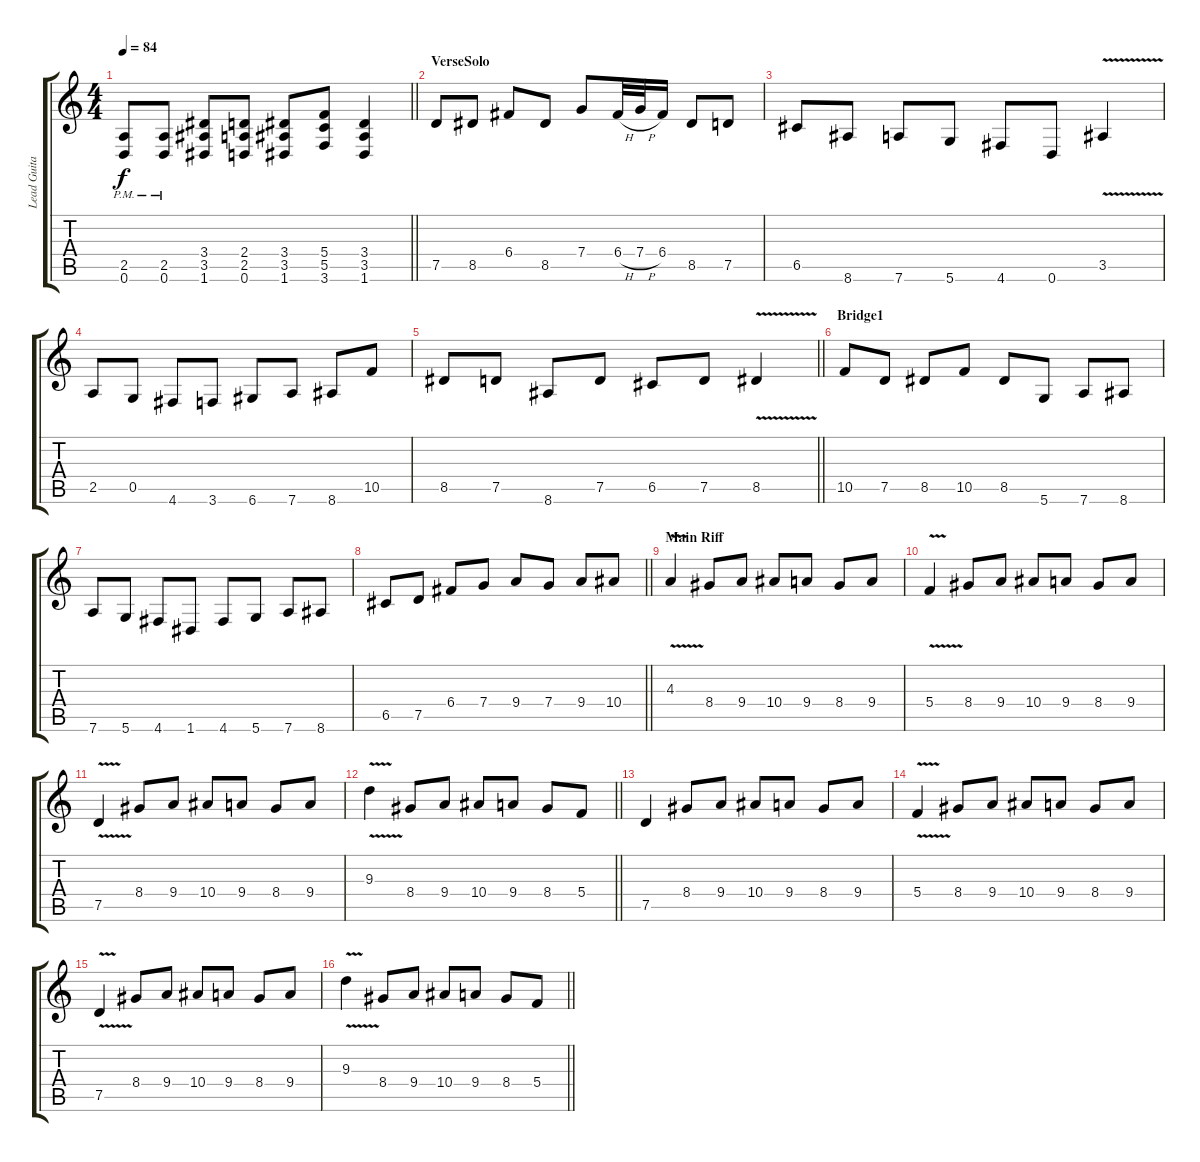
\track ("Lead Guitar" "Lead Guita") {instrument distortionguitar}
\staff {score tabs}
\tuning (D4 A3 F3 C3 G2 D2) {hide}
\ts (4 4)
\tempo 84
\clef g2
\barLineRight lightlight
\ks c
(2.5{pm} 0.6{pm}).8{dy f} (2.5{pm} 0.6{pm}).8 (3.4 3.5 1.6).8 (2.4 2.5 0.6).8 (3.4 3.5 1.6).8 (5.4 5.5 3.6).8 (3.4 3.5 1.6).4 |
\section ("" "VerseSolo")
7.5.8 8.5.8 6.4.8 8.5.8 7.4.8 6.4{h}.32 7.4{h}.32 6.4.16 8.5.8 7.5.8 |
6.5.8 8.6.8 7.6.8 5.6.8 4.6.8 0.6.8 3.5{v}.4 |
2.5.8 0.5.8 4.6.8 3.6.8 6.6.8 7.6.8 8.6.8 10.5.8 |
\barLineRight lightlight
8.5.8 7.5.8 8.6.8 7.5.8 6.5.8 7.5.8 8.5{v}.4 |
\section ("" "Bridge1")
10.5.8 7.5.8 8.5.8 10.5.8 8.5.8 5.6.8 7.6.8 8.6.8 |
7.6.8 5.6.8 4.6.8 1.6.8 4.6.8 5.6.8 7.6.8 8.6.8 |
\barLineRight lightlight
6.5.8 7.5.8 6.4.8 7.4.8 9.4.8 7.4.8 9.4.8 10.4.8 |
\section ("" "Main Riff")
4.3{v}.4 8.4.8 9.4.8 10.4.8 9.4.8 8.4.8 9.4.8 |
5.4{v}.4 8.4.8 9.4.8 10.4.8 9.4.8 8.4.8 9.4.8 |
7.5{v}.4 8.4.8 9.4.8 10.4.8 9.4.8 8.4.8 9.4.8 |
\barLineRight lightlight
9.3{v}.4 8.4.8 9.4.8 10.4.8 9.4.8 8.4.8 5.4.8 |
7.5.4 8.4.8 9.4.8 10.4.8 9.4.8 8.4.8 9.4.8 |
5.4{v}.4 8.4.8 9.4.8 10.4.8 9.4.8 8.4.8 9.4.8 |
7.5{v}.4 8.4.8 9.4.8 10.4.8 9.4.8 8.4.8 9.4.8 |
\barLineRight lightlight
9.3{v}.4 8.4.8 9.4.8 10.4.8 9.4.8 8.4.8 5.4.8
